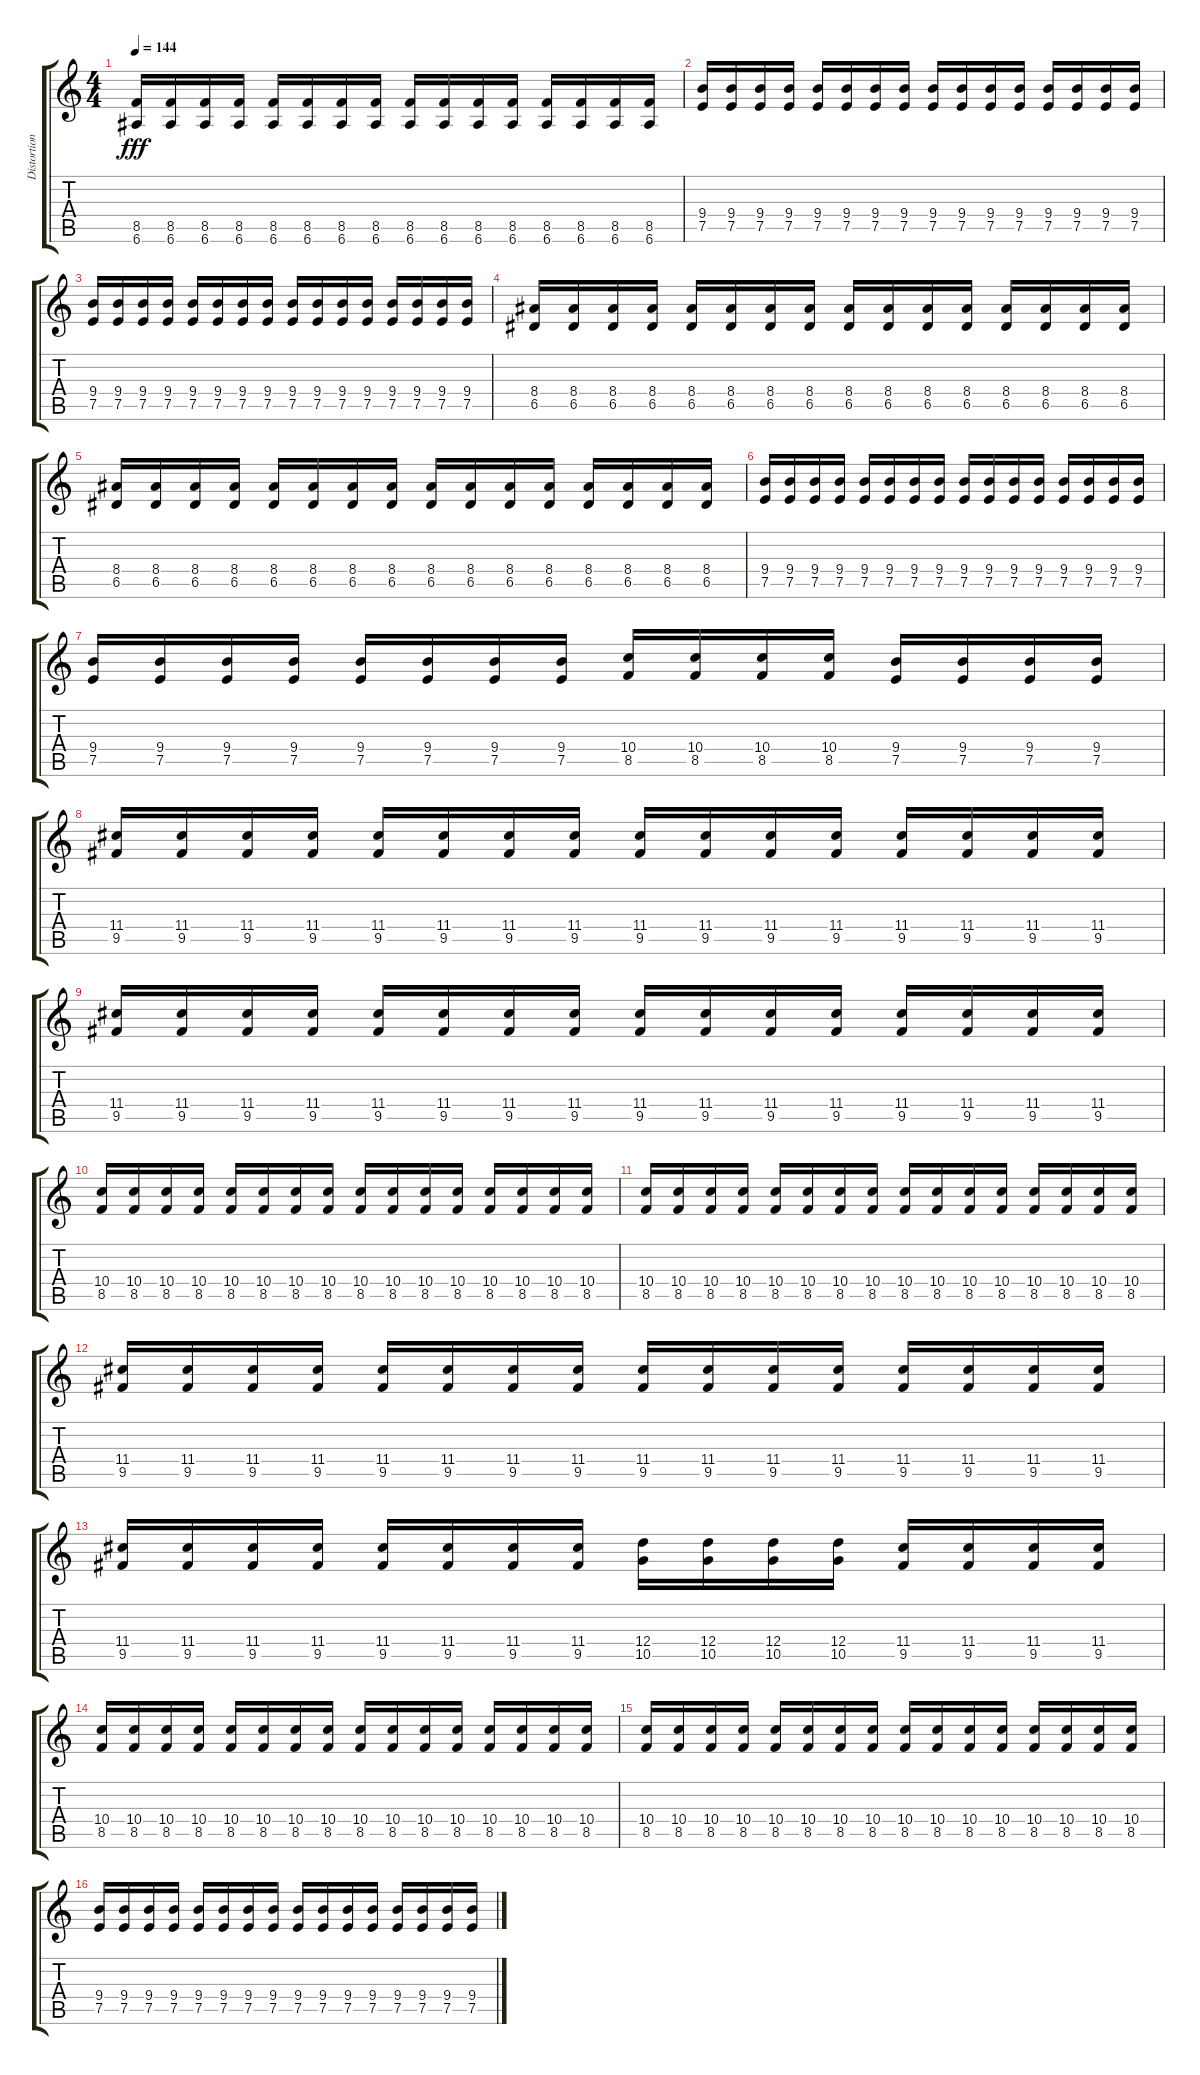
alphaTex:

\track ("Distortion Guitar -Ihsahn" "Distortion") {instrument distortionguitar}
\staff {score tabs}
\tuning (E4 B3 G3 D3 A2 E2) {hide}
\ts (4 4)
\tempo 144
\clef g2
\ks c
(8.5 6.6).16{dy fff} (8.5 6.6).16 (8.5 6.6).16 (8.5 6.6).16 (8.5 6.6).16 (8.5 6.6).16 (8.5 6.6).16 (8.5 6.6).16 (8.5 6.6).16 (8.5 6.6).16 (8.5 6.6).16 (8.5 6.6).16 (8.5 6.6).16 (8.5 6.6).16 (8.5 6.6).16 (8.5 6.6).16 |
(9.4 7.5).16 (9.4 7.5).16 (9.4 7.5).16 (9.4 7.5).16 (9.4 7.5).16 (9.4 7.5).16 (9.4 7.5).16 (9.4 7.5).16 (9.4 7.5).16 (9.4 7.5).16 (9.4 7.5).16 (9.4 7.5).16 (9.4 7.5).16 (9.4 7.5).16 (9.4 7.5).16 (9.4 7.5).16 |
(9.4 7.5).16 (9.4 7.5).16 (9.4 7.5).16 (9.4 7.5).16 (9.4 7.5).16 (9.4 7.5).16 (9.4 7.5).16 (9.4 7.5).16 (9.4 7.5).16 (9.4 7.5).16 (9.4 7.5).16 (9.4 7.5).16 (9.4 7.5).16 (9.4 7.5).16 (9.4 7.5).16 (9.4 7.5).16 |
(8.4 6.5).16 (8.4 6.5).16 (8.4 6.5).16 (8.4 6.5).16 (8.4 6.5).16 (8.4 6.5).16 (8.4 6.5).16 (8.4 6.5).16 (8.4 6.5).16 (8.4 6.5).16 (8.4 6.5).16 (8.4 6.5).16 (8.4 6.5).16 (8.4 6.5).16 (8.4 6.5).16 (8.4 6.5).16 |
(8.4 6.5).16 (8.4 6.5).16 (8.4 6.5).16 (8.4 6.5).16 (8.4 6.5).16 (8.4 6.5).16 (8.4 6.5).16 (8.4 6.5).16 (8.4 6.5).16 (8.4 6.5).16 (8.4 6.5).16 (8.4 6.5).16 (8.4 6.5).16 (8.4 6.5).16 (8.4 6.5).16 (8.4 6.5).16 |
(9.4 7.5).16 (9.4 7.5).16 (9.4 7.5).16 (9.4 7.5).16 (9.4 7.5).16 (9.4 7.5).16 (9.4 7.5).16 (9.4 7.5).16 (9.4 7.5).16 (9.4 7.5).16 (9.4 7.5).16 (9.4 7.5).16 (9.4 7.5).16 (9.4 7.5).16 (9.4 7.5).16 (9.4 7.5).16 |
(9.4 7.5).16 (9.4 7.5).16 (9.4 7.5).16 (9.4 7.5).16 (9.4 7.5).16 (9.4 7.5).16 (9.4 7.5).16 (9.4 7.5).16 (10.4 8.5).16 (10.4 8.5).16 (10.4 8.5).16 (10.4 8.5).16 (9.4 7.5).16 (9.4 7.5).16 (9.4 7.5).16 (9.4 7.5).16 |
(11.4 9.5).16 (11.4 9.5).16 (11.4 9.5).16 (11.4 9.5).16 (11.4 9.5).16 (11.4 9.5).16 (11.4 9.5).16 (11.4 9.5).16 (11.4 9.5).16 (11.4 9.5).16 (11.4 9.5).16 (11.4 9.5).16 (11.4 9.5).16 (11.4 9.5).16 (11.4 9.5).16 (11.4 9.5).16 |
(11.4 9.5).16 (11.4 9.5).16 (11.4 9.5).16 (11.4 9.5).16 (11.4 9.5).16 (11.4 9.5).16 (11.4 9.5).16 (11.4 9.5).16 (11.4 9.5).16 (11.4 9.5).16 (11.4 9.5).16 (11.4 9.5).16 (11.4 9.5).16 (11.4 9.5).16 (11.4 9.5).16 (11.4 9.5).16 |
(10.4 8.5).16 (10.4 8.5).16 (10.4 8.5).16 (10.4 8.5).16 (10.4 8.5).16 (10.4 8.5).16 (10.4 8.5).16 (10.4 8.5).16 (10.4 8.5).16 (10.4 8.5).16 (10.4 8.5).16 (10.4 8.5).16 (10.4 8.5).16 (10.4 8.5).16 (10.4 8.5).16 (10.4 8.5).16 |
(10.4 8.5).16 (10.4 8.5).16 (10.4 8.5).16 (10.4 8.5).16 (10.4 8.5).16 (10.4 8.5).16 (10.4 8.5).16 (10.4 8.5).16 (10.4 8.5).16 (10.4 8.5).16 (10.4 8.5).16 (10.4 8.5).16 (10.4 8.5).16 (10.4 8.5).16 (10.4 8.5).16 (10.4 8.5).16 |
(11.4 9.5).16 (11.4 9.5).16 (11.4 9.5).16 (11.4 9.5).16 (11.4 9.5).16 (11.4 9.5).16 (11.4 9.5).16 (11.4 9.5).16 (11.4 9.5).16 (11.4 9.5).16 (11.4 9.5).16 (11.4 9.5).16 (11.4 9.5).16 (11.4 9.5).16 (11.4 9.5).16 (11.4 9.5).16 |
(11.4 9.5).16 (11.4 9.5).16 (11.4 9.5).16 (11.4 9.5).16 (11.4 9.5).16 (11.4 9.5).16 (11.4 9.5).16 (11.4 9.5).16 (12.4 10.5).16 (12.4 10.5).16 (12.4 10.5).16 (12.4 10.5).16 (11.4 9.5).16 (11.4 9.5).16 (11.4 9.5).16 (11.4 9.5).16 |
(10.4 8.5).16 (10.4 8.5).16 (10.4 8.5).16 (10.4 8.5).16 (10.4 8.5).16 (10.4 8.5).16 (10.4 8.5).16 (10.4 8.5).16 (10.4 8.5).16 (10.4 8.5).16 (10.4 8.5).16 (10.4 8.5).16 (10.4 8.5).16 (10.4 8.5).16 (10.4 8.5).16 (10.4 8.5).16 |
(10.4 8.5).16 (10.4 8.5).16 (10.4 8.5).16 (10.4 8.5).16 (10.4 8.5).16 (10.4 8.5).16 (10.4 8.5).16 (10.4 8.5).16 (10.4 8.5).16 (10.4 8.5).16 (10.4 8.5).16 (10.4 8.5).16 (10.4 8.5).16 (10.4 8.5).16 (10.4 8.5).16 (10.4 8.5).16 |
(9.4 7.5).16 (9.4 7.5).16 (9.4 7.5).16 (9.4 7.5).16 (9.4 7.5).16 (9.4 7.5).16 (9.4 7.5).16 (9.4 7.5).16 (9.4 7.5).16 (9.4 7.5).16 (9.4 7.5).16 (9.4 7.5).16 (9.4 7.5).16 (9.4 7.5).16 (9.4 7.5).16 (9.4 7.5).16
